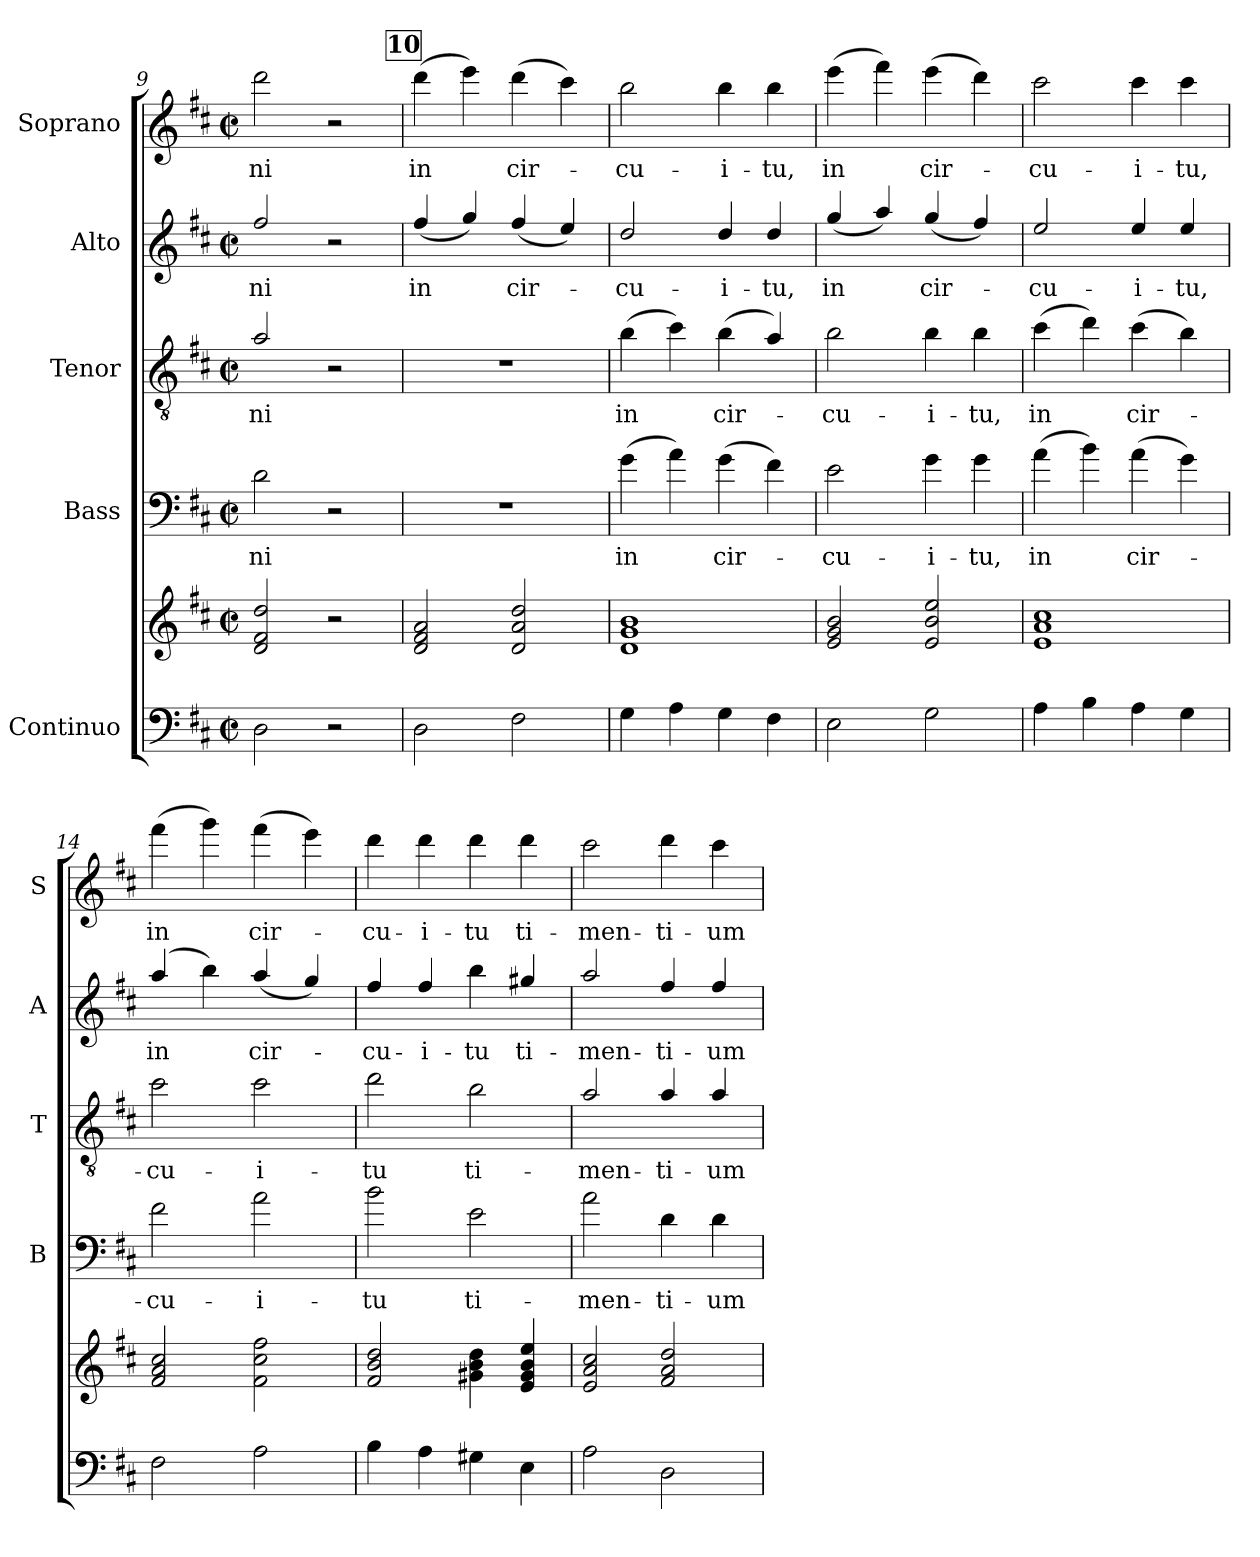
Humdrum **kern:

**kern	**kern	**kern	**text	**kern	**text	**kern	**text	**kern	**text
*part5	*part5	*part4	*part4	*part3	*part3	*part2	*part2	*part1	*part1
*staff6	*staff5	*staff4	*staff4	*staff3	*staff3	*staff2	*staff2	*staff1	*staff1
*I"Continuo	*	*I"Bass	*	*I"Tenor	*	*I"Alto	*	*I"Soprano	*
*	*	*I'B	*	*I'T	*	*I'A	*	*I'S	*
*clefF4	*clefG2	*clefF4	*	*clefGv2	*	*clefG2	*	*clefG2	*
*	*	*ITrd7c12	*	*ITrd7c12	*	*ITrd7c12	*	*ITrd7c12	*
*k[f#c#]	*k[f#c#]	*k[f#c#]	*	*k[f#c#]	*	*k[f#c#]	*	*k[f#c#]	*
*D:	*D:	*D:	*	*D:	*	*D:	*	*D:	*
*M2/2	*M2/2	*M2/2	*	*M2/2	*	*M2/2	*	*M2/2	*
*met(c|)	*met(c|)	*met(c|)	*	*met(c|)	*	*met(c|)	*	*met(c|)	*
=9	=9	=9	=9	=9	=9	=9	=9	=9	=9
!	!	!	!LO:LY:b	!	!	!	!	!	!
!	!	!	!	!	!LO:LY:b	!	!	!	!
!	!	!	!	!	!	!	!LO:LY:b	!	!
!	!	!	!	!	!	!	!	!	!LO:LY:b
2D\	2d!/ 2f#!/ 2dd!/	2D\	-ni	2A/	-ni	2f#/	-ni	2dd\	-ni
2r	2r	2r	.	2r	.	2r	.	2r	.
!!LO:LB:g=z
!!LO:REH:place=s1:a:B:fs=8.3:t=10
=10	=10	=10	=10	=10	=10	=10	=10	=10	=10
!	!	!	!	!	!	!	!LO:LY:b	!	!
!	!	!	!	!	!	!	!	!	!LO:LY:b
2D\	2d!/ 2f#!/ 2a!/	1r	.	1r	.	(<4f#/	in	(>4dd\	in
.	.	.	.	.	.	4g/)	.	4ee\)	.
!	!	!	!	!	!	!	!LO:LY:b	!	!
!	!	!	!	!	!	!	!	!	!LO:LY:b
2F#\	2d!/ 2a!/ 2dd!/	.	.	.	.	(<4f#/	cir-	(>4dd\	cir-
.	.	.	.	.	.	4e/)	.	4cc#\)	.
=11	=11	=11	=11	=11	=11	=11	=11	=11	=11
!	!	!	!LO:LY:b	!	!	!	!	!	!
!	!	!	!	!	!LO:LY:b	!	!	!	!
!	!	!	!	!	!	!	!LO:LY:b	!	!
!	!	!	!	!	!	!	!	!	!LO:LY:b
4G\	1d! 1g! 1b!	(>4G\	in	(>4B\	in	2d/	-cu-	2b\	-cu-
4A\	.	4A\)	.	4c#\)	.	.	.	.	.
!	!	!	!LO:LY:b	!	!	!	!	!	!
!	!	!	!	!	!LO:LY:b	!	!	!	!
!	!	!	!	!	!	!	!LO:LY:b	!	!
!	!	!	!	!	!	!	!	!	!LO:LY:b
4G\	.	(>4G\	cir-	(>4B\	cir-	4d/	-i-	4b\	-i-
!	!	!	!	!	!	!	!LO:LY:b	!	!
!	!	!	!	!	!	!	!	!	!LO:LY:b
4F#\	.	4F#\)	.	4A/)	.	4d/	-tu,	4b\	-tu,
=12	=12	=12	=12	=12	=12	=12	=12	=12	=12
!	!	!	!LO:LY:b	!	!	!	!	!	!
!	!	!	!	!	!LO:LY:b	!	!	!	!
!	!	!	!	!	!	!	!LO:LY:b	!	!
!	!	!	!	!	!	!	!	!	!LO:LY:b
2E\	2e!/ 2g!/ 2b!/	2E\	-cu-	2B\	-cu-	(<4g/	in	(>4ee\	in
.	.	.	.	.	.	4a/)	.	4ff#\)	.
!	!	!	!LO:LY:b	!	!	!	!	!	!
!	!	!	!	!	!LO:LY:b	!	!	!	!
!	!	!	!	!	!	!	!LO:LY:b	!	!
!	!	!	!	!	!	!	!	!	!LO:LY:b
2G\	2e!/ 2b!/ 2ee!/	4G\	-i-	4B\	-i-	(<4g/	cir-	(>4ee\	cir-
!	!	!	!LO:LY:b	!	!	!	!	!	!
!	!	!	!	!	!LO:LY:b	!	!	!	!
.	.	4G\	-tu,	4B\	-tu,	4f#/)	.	4dd\)	.
=13	=13	=13	=13	=13	=13	=13	=13	=13	=13
!	!	!	!LO:LY:b	!	!	!	!	!	!
!	!	!	!	!	!LO:LY:b	!	!	!	!
!	!	!	!	!	!	!	!LO:LY:b	!	!
!	!	!	!	!	!	!	!	!	!LO:LY:b
4A\	1e! 1a! 1cc#!	(>4A\	in	(>4c#\	in	2e/	-cu-	2cc#\	-cu-
4B\	.	4B\)	.	4d\)	.	.	.	.	.
!	!	!	!LO:LY:b	!	!	!	!	!	!
!	!	!	!	!	!LO:LY:b	!	!	!	!
!	!	!	!	!	!	!	!LO:LY:b	!	!
!	!	!	!	!	!	!	!	!	!LO:LY:b
4A\	.	(>4A\	cir-	(>4c#\	cir-	4e/	-i-	4cc#\	-i-
!	!	!	!	!	!	!	!LO:LY:b	!	!
!	!	!	!	!	!	!	!	!	!LO:LY:b
4G\	.	4G\)	.	4B\)	.	4e/	-tu,	4cc#\	-tu,
=14	=14	=14	=14	=14	=14	=14	=14	=14	=14
!	!	!	!LO:LY:b	!	!	!	!	!	!
!	!	!	!	!	!LO:LY:b	!	!	!	!
!	!	!	!	!	!	!	!LO:LY:b	!	!
!	!	!	!	!	!	!	!	!	!LO:LY:b
2F#\	2f#!/ 2a!/ 2cc#!/	2F#\	-cu-	2c#\	-cu-	(4a/	in	(>4ff#\	in
.	.	.	.	.	.	4b\)	.	4gg\)	.
!	!	!	!LO:LY:b	!	!	!	!	!	!
!	!	!	!	!	!LO:LY:b	!	!	!	!
!	!	!	!	!	!	!	!LO:LY:b	!	!
!	!	!	!	!	!	!	!	!	!LO:LY:b
2A\	2f#!\ 2cc#!\ 2ff#!\	2A\	-i-	2c#\	-i-	(<4a/	cir-	(>4ff#\	cir-
.	.	.	.	.	.	4g/)	.	4ee\)	.
=15	=15	=15	=15	=15	=15	=15	=15	=15	=15
!	!	!	!LO:LY:b	!	!	!	!	!	!
!	!	!	!	!	!LO:LY:b	!	!	!	!
!	!	!	!	!	!	!	!LO:LY:b	!	!
!	!	!	!	!	!	!	!	!	!LO:LY:b
4B\	2f#!/ 2b!/ 2dd!/	2B\	-tu	2d\	-tu	4f#/	-cu-	4dd\	-cu-
!	!	!	!	!	!	!	!LO:LY:b	!	!
!	!	!	!	!	!	!	!	!	!LO:LY:b
4A\	.	.	.	.	.	4f#/	-i-	4dd\	-i-
!	!	!	!LO:LY:b	!	!	!	!	!	!
!	!	!	!	!	!LO:LY:b	!	!	!	!
!	!	!	!	!	!	!	!LO:LY:b	!	!
!	!	!	!	!	!	!	!	!	!LO:LY:b
4G#X\	4g#X!\ 4b!\ 4dd!\	2E\	ti-	2B\	ti-	4b\	-tu	4dd\	-tu
!	!	!	!	!	!	!	!LO:LY:b	!	!
!	!	!	!	!	!	!	!	!	!LO:LY:b
4E\	4e!/ 4g#!/ 4b!/ 4ee!/	.	.	.	.	4g#X/	ti-	4dd\	ti-
=16	=16	=16	=16	=16	=16	=16	=16	=16	=16
!	!	!	!LO:LY:b	!	!	!	!	!	!
!	!	!	!	!	!LO:LY:b	!	!	!	!
!	!	!	!	!	!	!	!LO:LY:b	!	!
!	!	!	!	!	!	!	!	!	!LO:LY:b
2A\	2e!/ 2a!/ 2cc#!/	2A\	-men-	2A/	-men-	2a/	-men-	2cc#\	-men-
!	!	!	!LO:LY:b	!	!	!	!	!	!
!	!	!	!	!	!LO:LY:b	!	!	!	!
!	!	!	!	!	!	!	!LO:LY:b	!	!
!	!	!	!	!	!	!	!	!	!LO:LY:b
2D\	2f#!/ 2a!/ 2dd!/	4D\	-ti-	4A/	-ti-	4f#/	-ti-	4dd\	-ti-
!	!	!	!LO:LY:b	!	!	!	!	!	!
!	!	!	!	!	!LO:LY:b	!	!	!	!
!	!	!	!	!	!	!	!LO:LY:b	!	!
!	!	!	!	!	!	!	!	!	!LO:LY:b
.	.	4D\	-um	4A/	-um	4f#/	-um	4cc#\	-um
=	=	=	=	=	=	=	=	=	=
*-	*-	*-	*-	*-	*-	*-	*-	*-	*-
